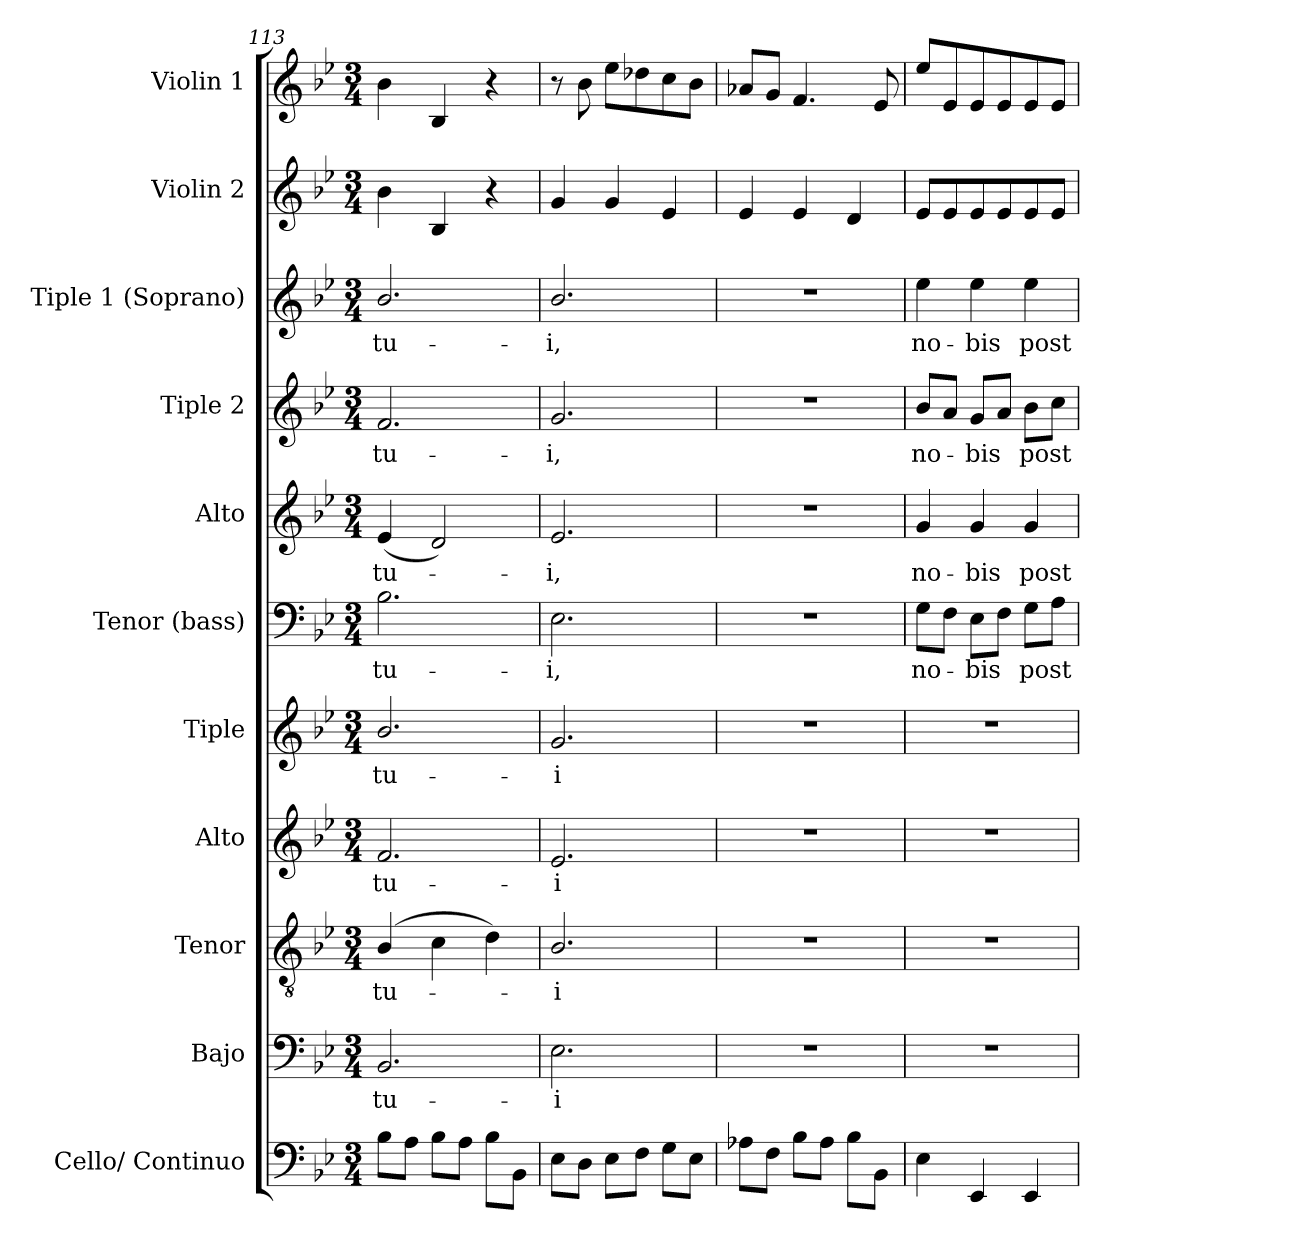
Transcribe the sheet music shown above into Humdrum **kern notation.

**kern	**kern	**text	**kern	**text	**kern	**text	**kern	**text	**kern	**text	**kern	**text	**kern	**text	**kern	**text	**kern	**kern
*part11	*part10	*part10	*part9	*part9	*part8	*part8	*part7	*part7	*part6	*part6	*part5	*part5	*part4	*part4	*part3	*part3	*part2	*part1
*staff11	*staff10	*staff10	*staff9	*staff9	*staff8	*staff8	*staff7	*staff7	*staff6	*staff6	*staff5	*staff5	*staff4	*staff4	*staff3	*staff3	*staff2	*staff1
*I"Cello/ Continuo	*I"Bajo	*	*I"Tenor	*	*I"Alto	*	*I"Tiple	*	*I"Tenor  (bass)	*	*I"Alto	*	*I"Tiple 2	*	*I"Tiple 1 (Soprano)	*	*I"Violin 2	*I"Violin 1
*I'Cont.	*I'B.	*	*I'T.	*	*I'A.	*	*	*	*I'B.	*	*I'A.	*	*	*	*I'S.	*	*I'Vln. 2	*I'Vln. 1
*clefF4	*clefF4	*	*clefGv2	*	*clefG2	*	*clefG2	*	*clefF4	*	*clefG2	*	*clefG2	*	*clefG2	*	*clefG2	*clefG2
*	*	*	*ITrd7c12	*	*	*	*	*	*	*	*	*	*	*	*	*	*	*
*k[b-e-]	*k[b-e-]	*	*k[b-e-]	*	*k[b-e-]	*	*k[b-e-]	*	*k[b-e-]	*	*k[b-e-]	*	*k[b-e-]	*	*k[b-e-]	*	*k[b-e-]	*k[b-e-]
*B-:	*B-:	*	*B-:	*	*B-:	*	*B-:	*	*B-:	*	*B-:	*	*B-:	*	*B-:	*	*B-:	*B-:
*M3/4	*M3/4	*	*M3/4	*	*M3/4	*	*M3/4	*	*M3/4	*	*M3/4	*	*M3/4	*	*M3/4	*	*M3/4	*M3/4
=113	=113	=113	=113	=113	=113	=113	=113	=113	=113	=113	=113	=113	=113	=113	=113	=113	=113	=113
!	!	!LO:LY:b:color=#000000	!	!	!	!	!	!	!	!	!	!	!	!	!	!	!	!
!	!	!	!	!LO:LY:b:color=#000000	!	!	!	!	!	!	!	!	!	!	!	!	!	!
!	!	!	!	!	!	!LO:LY:b:color=#000000	!	!	!	!	!	!	!	!	!	!	!	!
!	!	!	!	!	!	!	!	!LO:LY:b:color=#000000	!	!	!	!	!	!	!	!	!	!
!	!	!	!	!	!	!	!	!	!	!LO:LY:b:color=#000000	!	!	!	!	!	!	!	!
!	!	!	!	!	!	!	!	!	!	!	!	!LO:LY:b:color=#000000	!	!	!	!	!	!
!	!	!	!	!	!	!	!	!	!	!	!	!	!	!LO:LY:b:color=#000000	!	!	!	!
!	!	!	!	!	!	!	!	!	!	!	!	!	!	!	!	!LO:LY:b:color=#000000	!	!
8B-i\L	2.BB-i/	tu-	(4BB-i/	tu-	2.fi/	tu-	2.b-i/	tu-	2.B-i\	tu-	(4e-i/	tu-	2.fi/	tu-	2.b-i/	tu-	4b-i\	4b-i\
8Ai\J	.	.	.	.	.	.	.	.	.	.	.	.	.	.	.	.	.	.
8B-i\L	.	.	4Ci\	.	.	.	.	.	.	.	2di/)	.	.	.	.	.	4B-i/	4B-i/
8Ai\J	.	.	.	.	.	.	.	.	.	.	.	.	.	.	.	.	.	.
8B-i\L	.	.	4Di\)	.	.	.	.	.	.	.	.	.	.	.	.	.	4r	4r
8BB-i\J	.	.	.	.	.	.	.	.	.	.	.	.	.	.	.	.	.	.
=114	=114	=114	=114	=114	=114	=114	=114	=114	=114	=114	=114	=114	=114	=114	=114	=114	=114	=114
!	!	!LO:LY:b:color=#000000	!	!	!	!	!	!	!	!	!	!	!	!	!	!	!	!
!	!	!	!	!LO:LY:b:color=#000000	!	!	!	!	!	!	!	!	!	!	!	!	!	!
!	!	!	!	!	!	!LO:LY:b:color=#000000	!	!	!	!	!	!	!	!	!	!	!	!
!	!	!	!	!	!	!	!	!LO:LY:b:color=#000000	!	!	!	!	!	!	!	!	!	!
!	!	!	!	!	!	!	!	!	!	!LO:LY:b:color=#000000	!	!	!	!	!	!	!	!
!	!	!	!	!	!	!	!	!	!	!	!	!LO:LY:b:color=#000000	!	!	!	!	!	!
!	!	!	!	!	!	!	!	!	!	!	!	!	!	!LO:LY:b:color=#000000	!	!	!	!
!	!	!	!	!	!	!	!	!	!	!	!	!	!	!	!	!LO:LY:b:color=#000000	!	!
8E-i\L	2.E-i\	-i	2.BB-i/	-i	2.e-i/	-i	2.gi/	-i	2.E-i\	-i,	2.e-i/	-i,	2.gi/	-i,	2.b-i/	-i,	4gi/	8r
8Di\J	.	.	.	.	.	.	.	.	.	.	.	.	.	.	.	.	.	8b-i\
8E-i\L	.	.	.	.	.	.	.	.	.	.	.	.	.	.	.	.	4gi/	8ee-i\L
8Fi\J	.	.	.	.	.	.	.	.	.	.	.	.	.	.	.	.	.	8dd-Xi\
8Gi\L	.	.	.	.	.	.	.	.	.	.	.	.	.	.	.	.	4e-i/	8cci\
8E-i\J	.	.	.	.	.	.	.	.	.	.	.	.	.	.	.	.	.	8b-i\J
=115	=115	=115	=115	=115	=115	=115	=115	=115	=115	=115	=115	=115	=115	=115	=115	=115	=115	=115
!	!LO:N:vis=1	!	!LO:N:vis=1	!	!LO:N:vis=1	!	!LO:N:vis=1	!	!LO:N:vis=1	!	!LO:N:vis=1	!	!LO:N:vis=1	!	!LO:N:vis=1	!	!	!
8A-Xi\L	2.r	.	2.r	.	2.r	.	2.r	.	2.r	.	2.r	.	2.r	.	2.r	.	4e-i/	8a-Xi/L
8Fi\J	.	.	.	.	.	.	.	.	.	.	.	.	.	.	.	.	.	8gi/J
8B-i\L	.	.	.	.	.	.	.	.	.	.	.	.	.	.	.	.	4e-i/	4.fi/
8A-i\J	.	.	.	.	.	.	.	.	.	.	.	.	.	.	.	.	.	.
8B-i\L	.	.	.	.	.	.	.	.	.	.	.	.	.	.	.	.	4di/	.
8BB-i\J	.	.	.	.	.	.	.	.	.	.	.	.	.	.	.	.	.	8e-i/
=116	=116	=116	=116	=116	=116	=116	=116	=116	=116	=116	=116	=116	=116	=116	=116	=116	=116	=116
!	!LO:N:vis=1	!	!LO:N:vis=1	!	!LO:N:vis=1	!	!LO:N:vis=1	!	!	!	!	!	!	!	!	!	!	!
!	!	!	!	!	!	!	!	!	!	!LO:LY:b:color=#000000	!	!	!	!	!	!	!	!
!	!	!	!	!	!	!	!	!	!	!	!	!LO:LY:b:color=#000000	!	!	!	!	!	!
!	!	!	!	!	!	!	!	!	!	!	!	!	!	!LO:LY:b:color=#000000	!	!	!	!
!	!	!	!	!	!	!	!	!	!	!	!	!	!	!	!	!LO:LY:b:color=#000000	!	!
4E-i\	2.r	.	2.r	.	2.r	.	2.r	.	8Gi\L	no-	4gi/	no-	8b-i/L	no-	4ee-i\	no-	8e-i/L	8ee-i/L
.	.	.	.	.	.	.	.	.	8Fi\J	.	.	.	8ai/J	.	.	.	8e-i/	8e-i/
!	!	!	!	!	!	!	!	!	!	!LO:LY:b:color=#000000	!	!	!	!	!	!	!	!
!	!	!	!	!	!	!	!	!	!	!	!	!LO:LY:b:color=#000000	!	!	!	!	!	!
!	!	!	!	!	!	!	!	!	!	!	!	!	!	!LO:LY:b:color=#000000	!	!	!	!
!	!	!	!	!	!	!	!	!	!	!	!	!	!	!	!	!LO:LY:b:color=#000000	!	!
4EE-i/	.	.	.	.	.	.	.	.	8E-i\L	-bis	4gi/	-bis	8gi/L	-bis	4ee-i\	-bis	8e-i/	8e-i/
.	.	.	.	.	.	.	.	.	8Fi\J	.	.	.	8ai/J	.	.	.	8e-i/	8e-i/
!	!	!	!	!	!	!	!	!	!	!LO:LY:b:color=#000000	!	!	!	!	!	!	!	!
!	!	!	!	!	!	!	!	!	!	!	!	!LO:LY:b:color=#000000	!	!	!	!	!	!
!	!	!	!	!	!	!	!	!	!	!	!	!	!	!LO:LY:b:color=#000000	!	!	!	!
!	!	!	!	!	!	!	!	!	!	!	!	!	!	!	!	!LO:LY:b:color=#000000	!	!
4EE-i/	.	.	.	.	.	.	.	.	8Gi\L	post	4gi/	post	8b-i\L	post	4ee-i\	post	8e-i/	8e-i/
.	.	.	.	.	.	.	.	.	8Ai\J	.	.	.	8cci\J	.	.	.	8e-i/J	8e-i/J
=	=	=	=	=	=	=	=	=	=	=	=	=	=	=	=	=	=	=
*-	*-	*-	*-	*-	*-	*-	*-	*-	*-	*-	*-	*-	*-	*-	*-	*-	*-	*-
